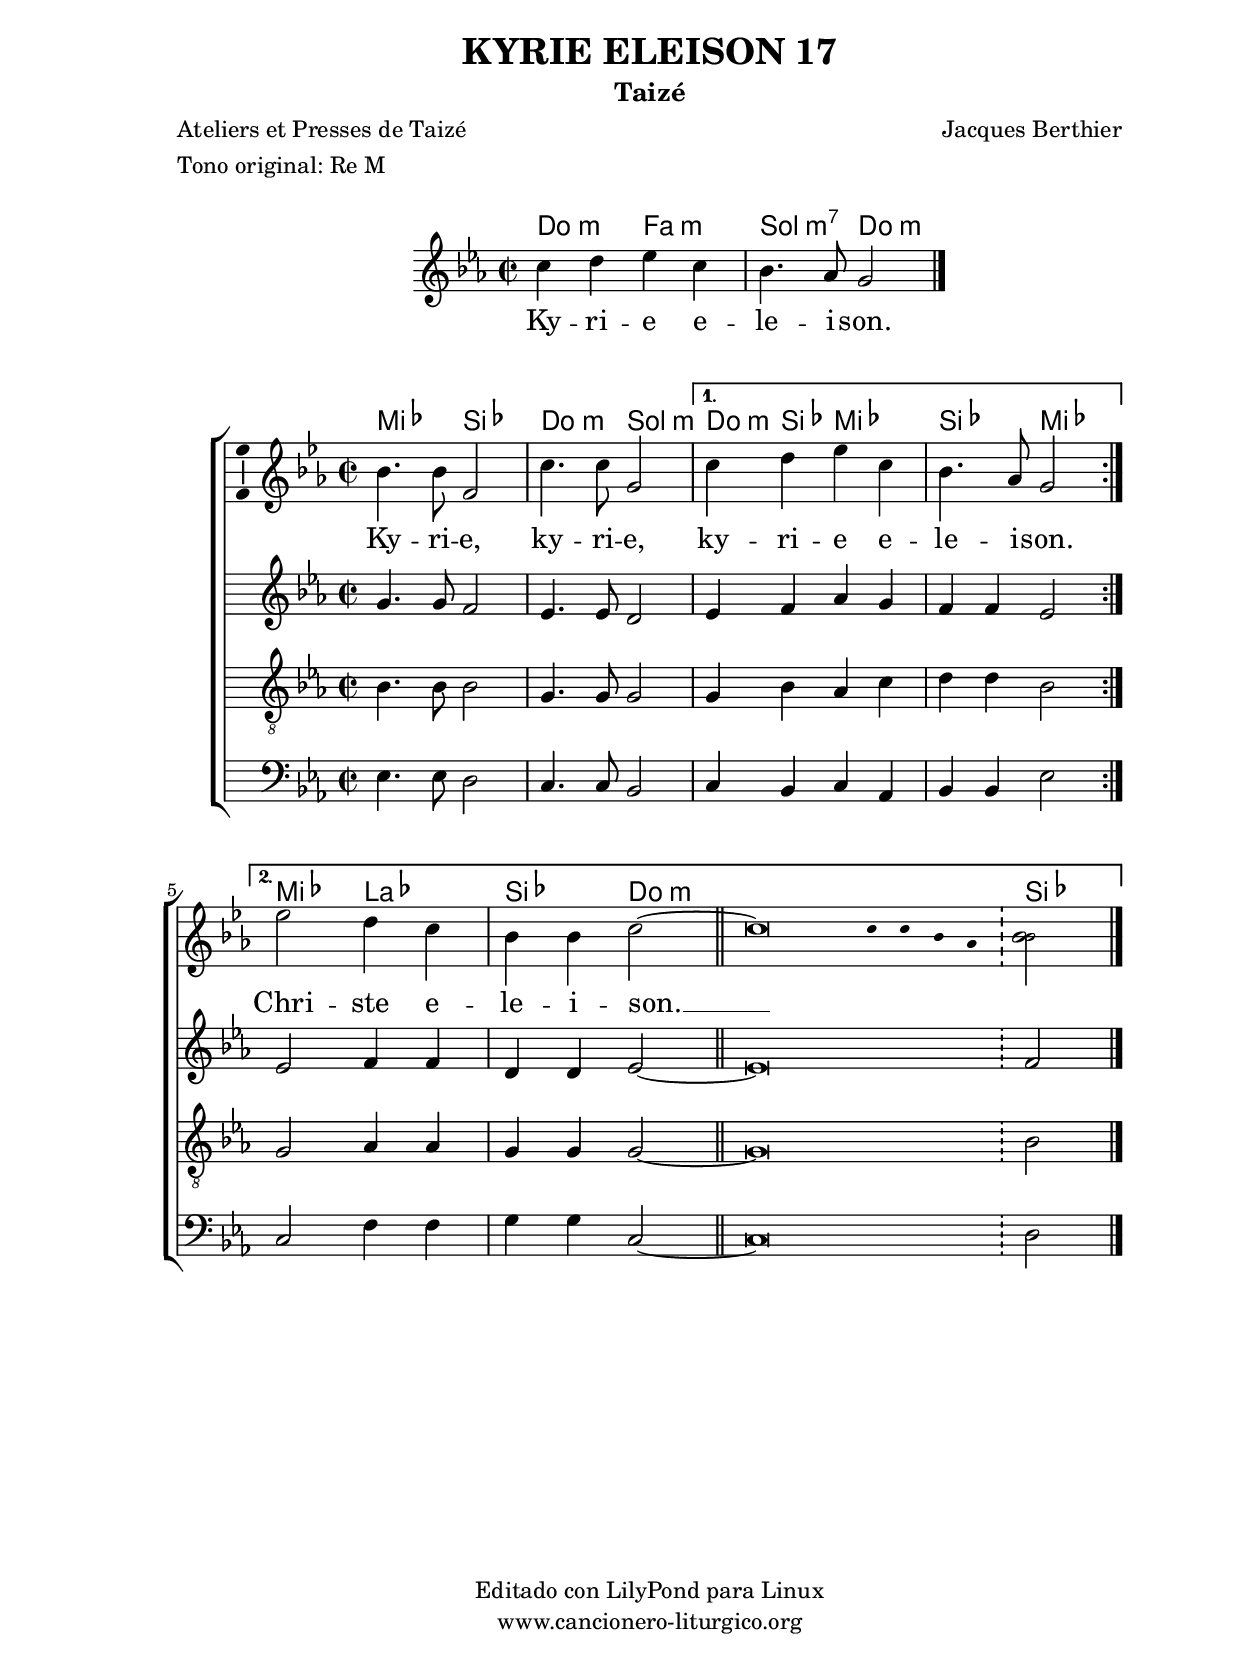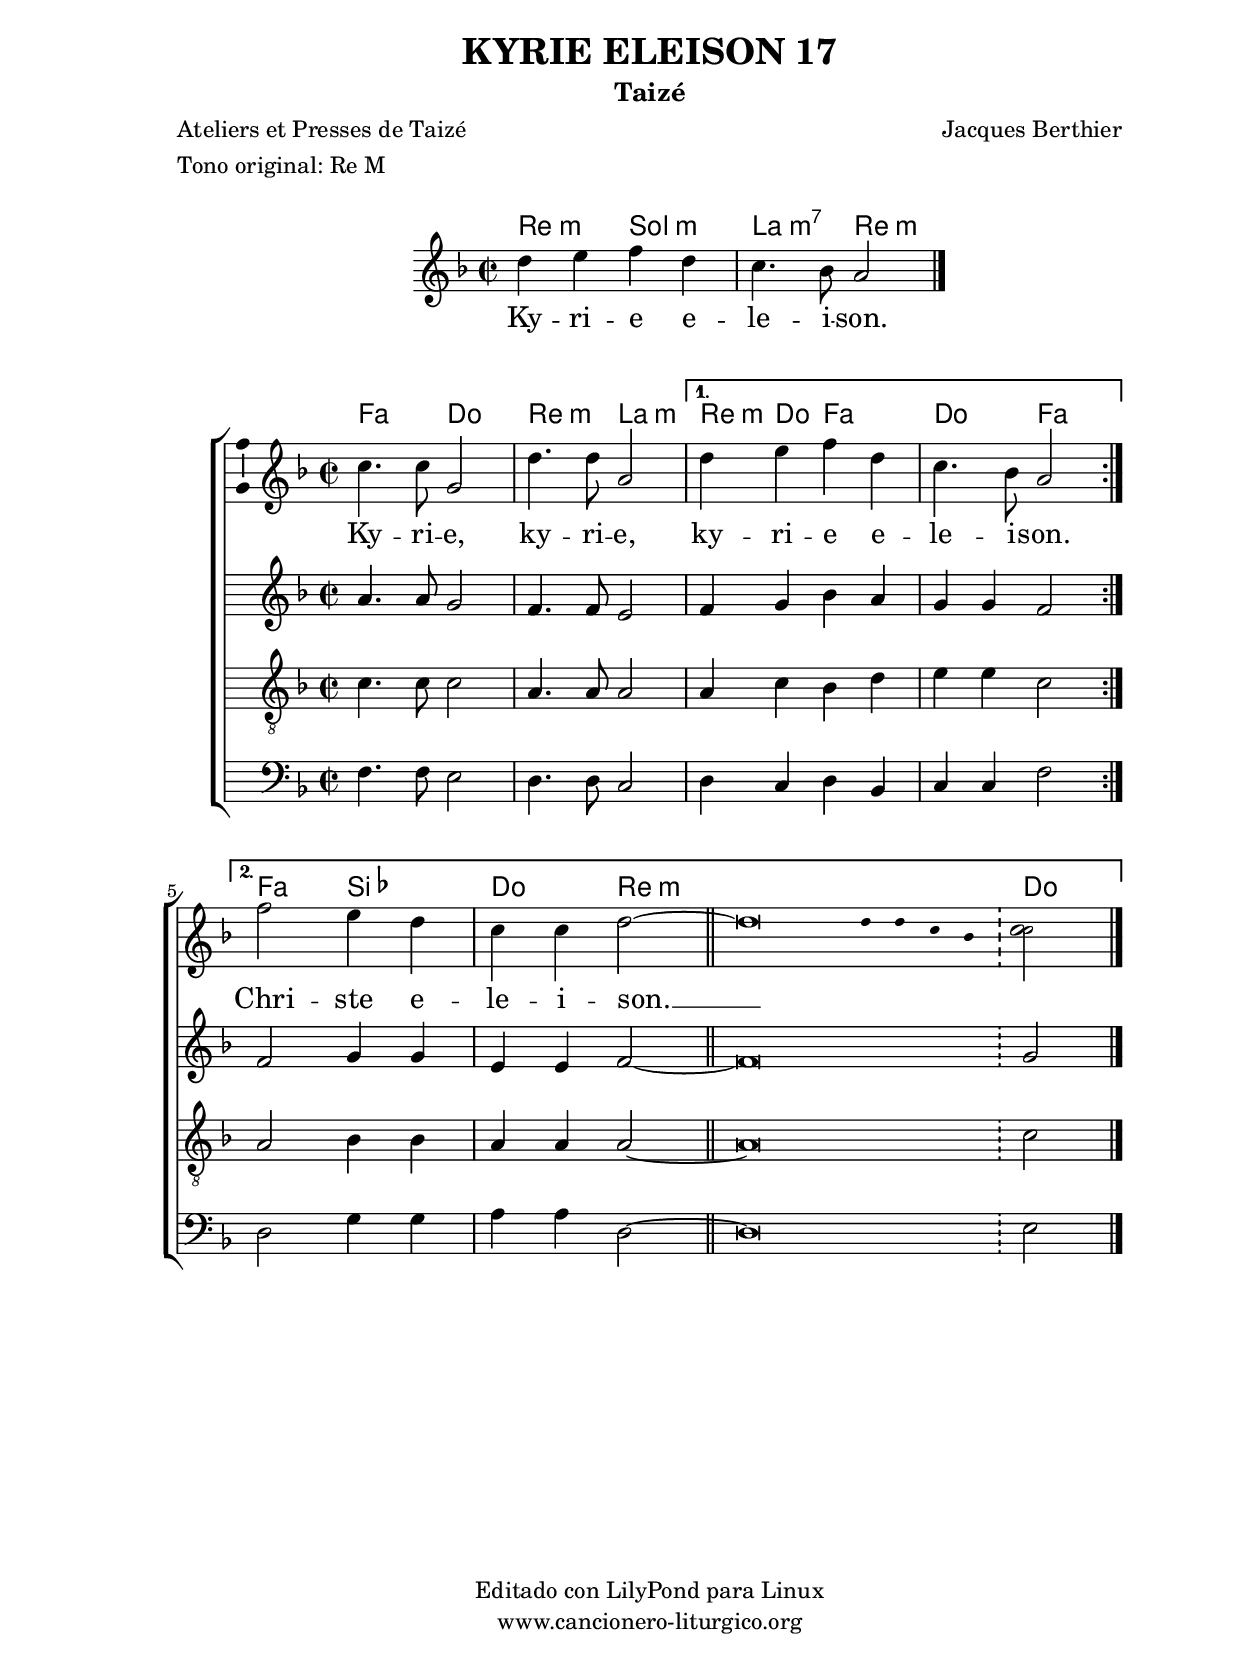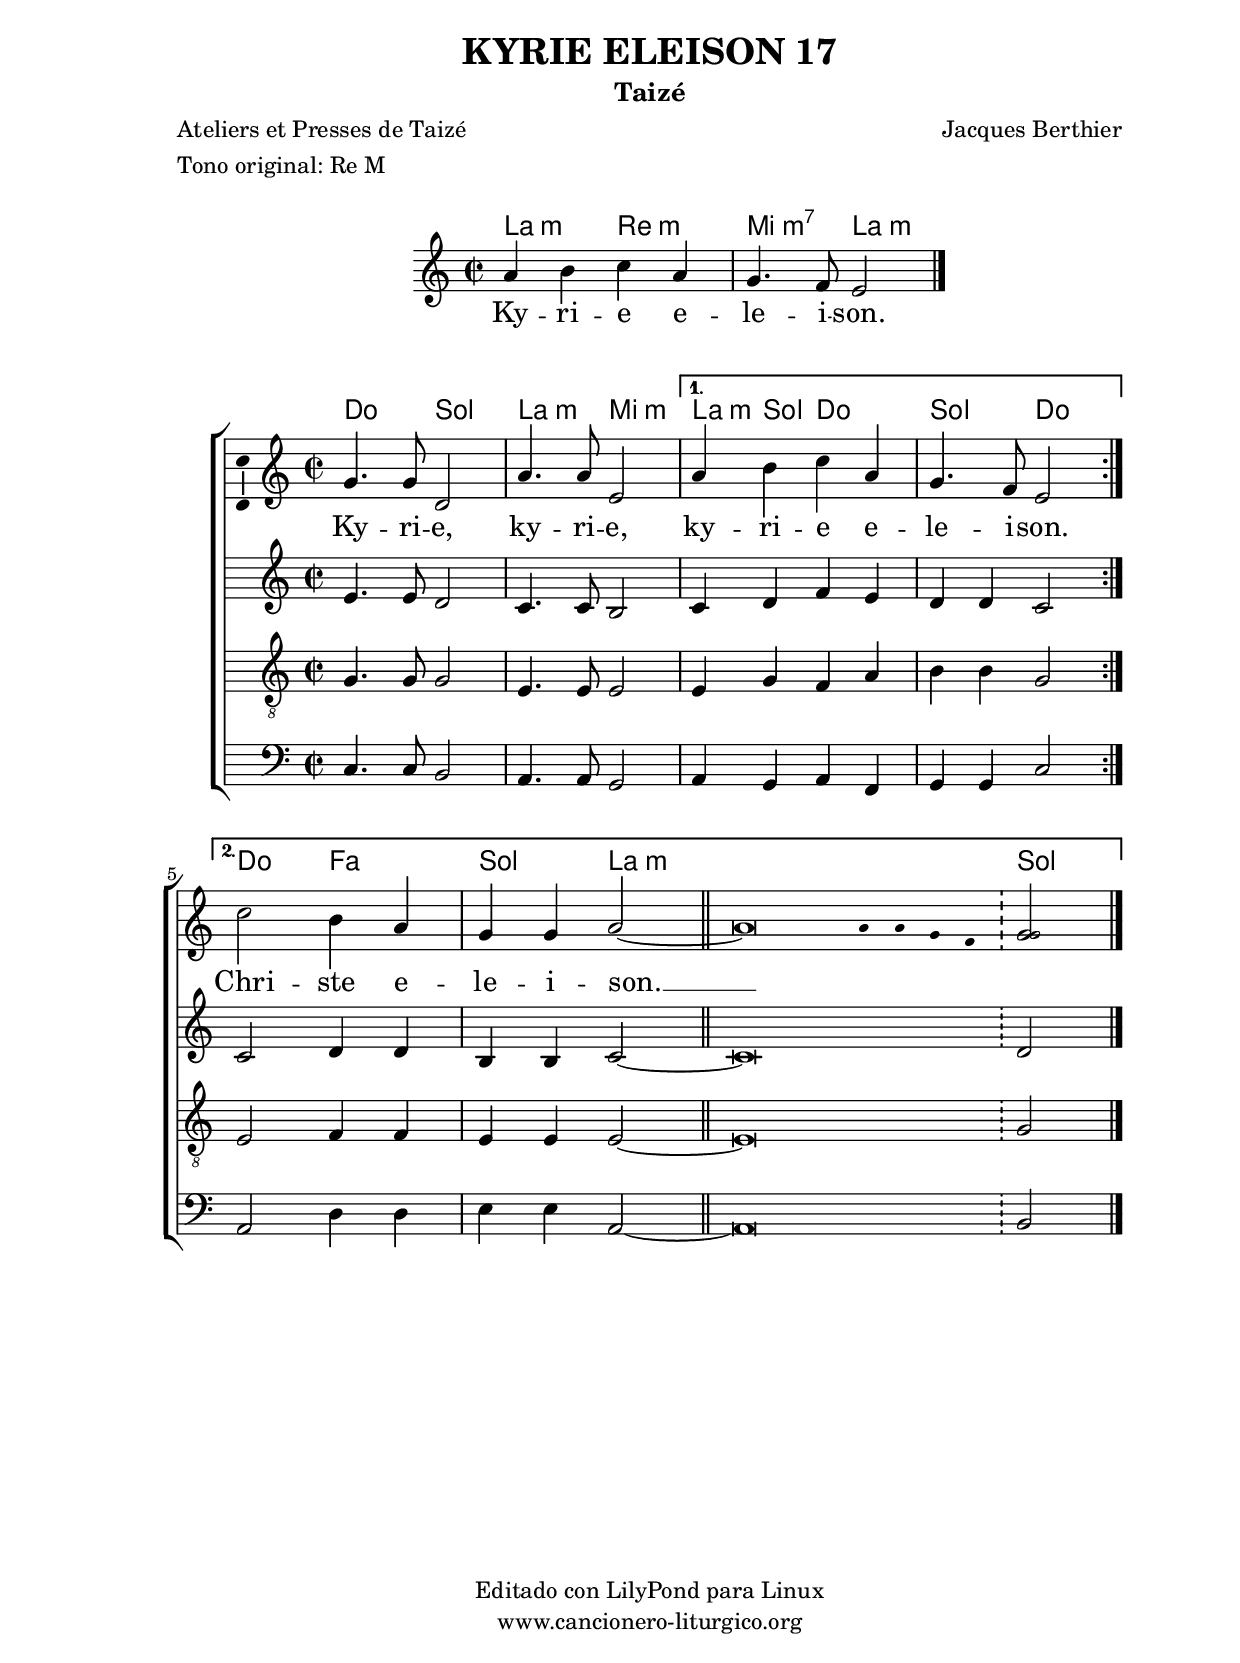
%
%para convertir .midi en .wav:
%timidity filename.midi -Ow -o finename.wav
%
%
%Para convertir de .wav a .mp3:
%lame -h -m j filename.wav
%
%
%para escuchar el midi:
%timidity nombrefichero.midi
%


%versión de lilypond para la que se ha escrito esta partitura:
\version "2.16.0"

	%Tamaño papel
	#(set-default-paper-size "a4")
	%Tamaño partitura
	#(set-global-staff-size 20)
	%No responde al pulsar sobre una nota
	#(ly:set-option 'point-and-click #f)

%parámetros del encabezamiento:
\header {
	title = "KYRIE ELEISON 17"
	subtitle = "Taizé"
	composer = "Jacques Berthier"
	poet = "Ateliers et Presses de Taizé"
	meter = "Tono original: Re M"
	arranger = ""
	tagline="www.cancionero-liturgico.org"
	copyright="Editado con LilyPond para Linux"
	}

%parámetros asociados al papel:
\paper  {
	oddHeaderMarkup = \markup {\fill-line { \on-the-fly #not-first-page \fromproperty #'header:title \on-the-fly #not-first-page \fromproperty #'header:composer }}
	evenHeaderMarkup = \markup {\fill-line { \fromproperty #'header:composer \fromproperty #'header:title }}
	#(set-paper-size "a4")
	print-page-number = ##f
	first-page-number = 1
	print-first-page-number = ##f
%	head-separation = 3.0 \cm
	top-margin = 2.0 \cm
	bottom-margin = 0.5\cm
%%%	bottom-margin = -2.0\cm
	left-margin = 3.0 \cm
	line-width = 16.0 \cm 
	indent = 8\mm
	interscoreline = 2.\mm
	between-system-space = 15\mm
%	para que las partituras no llenen la hoja:
	ragged-bottom = ##t
%	idem para la última hoja:
	ragged-last-bottom = ##f
%	para que las partituras llenen el ancho del papel:
	ragged-last = ##f
	after-title-space = 2.5 \cm
%page-count=1
%system-count=8

	%Flexible Vertical Spacing
%	markup-markup-spacing =
%	#'((basic-distance . 15) (minimum-distance . 15) (padding . 3))
	markup-system-spacing =
	#'((basic-distance . 15) (minimum-distance . 15) (padding . 3))
	system-system-spacing =
	#'((basic-distance . 15) (minimum-distance . 15) (padding . 3))
	score-system-spacing =
	#'((basic-distance . 15) (minimum-distance . 15) (padding . 5))
%	top-system-spacing = % header
%	#'((basic-distance . 8) (minimum-distance . 0) (padding . 0))
%	top-markup-spacing =
%	#'((basic-distance . 20) (minimum-distance . 20) (padding . 0))
	last-bottom-spacing = % footer
	#'((basic-distance . 5) (minimum-distance . 5) (padding . 0))
%	score-markup-spacing =
%	#'((basic-distance . 16) (minimum-distance . 13) (padding . 0))

	}


%parámetros que afectan a toda la partitura:
global =  {
	%clave de sol (G):
	\clef G
	%armadura:
	\key ees \major
	\tempo 4=80
	\set Score.tempoHideNote = ##t
	}


acordesintro = {
	\italianChords
	\chordmode {
%%%	\transpose c e
{

c2:m f:m g:m7 c:m

	}
	}
}


melodiaintro = 

%%%\transpose c e
{
	\relative c''{
	\time 2/2

c4 d ees c
bes4. aes8 g2

\bar "|."
	}
	}


acordes = {
	\italianChords
	\chordmode {
%%%	\transpose c e
{

\repeat volta 2 {
ees2 bes c:m g:m
}
\alternative {
{
c4:m bes ees2 bes ees
}
{
ees2 aes bes c:m s1

s2 bes2
}
}

	}
	}
}

stemOn = { \revert Staff.Stem #'transparent }
stemOff = { \override Staff.Stem #'transparent = ##t }

melodia = 

%%%\transpose c e
{
	\relative c''{
	\time 2/2

\repeat volta 2 {
bes4. bes8 f2
c'4. c8 g2
}
\alternative {
{
c4 d ees c
bes4. aes8 g2
}
{
ees'2 d4 c
bes4 bes c2~
\bar "||"
c\breve*1/2

\bar ""

<<
{
s2
\bar "dashed"
bes2
}
{
\stemOff
\tweak #'font-size #-3 c4*2/4
\tweak #'font-size #-3 c4*2/4
\tweak #'font-size #-3 bes4*2/4
\tweak #'font-size #-3 aes4*2/4
\stemOn
\tweak #'font-size #-3 bes2
}
>>
}
}

\bar ":|"
	}
	}

melodiados = 

%%%\transpose c e
{
	\relative c''{
	\time 2/2

\repeat volta 2 {
g4. g8 f2
ees4. ees8 d2
}
\alternative {
{
ees4 f aes g
f4 f ees2
}
{
ees2 f4 f
d4 d ees2~
ees\breve*1/2

s2 f2
}
}

\bar "|."
	}
	}

melodiatres = 

%%%\transpose c e
{
	\relative c'{
	\time 2/2

\clef "G_8"

\repeat volta 2 {
bes4. bes8 bes2
g4. g8 g2
}
\alternative {
{
g4 bes aes c
d4 d bes2
}
{
g2 aes4 aes
g4 g g2~
g\breve*1/2

s2 bes2
}
}

\bar "|."
	}
	}

melodiacuatro = 

%%%\transpose c e
{
	\relative c{
	\time 2/2

\repeat volta 2 {
ees4. ees8 d2
c4. c8 bes2
}
\alternative {
{
c4 bes c aes
bes4 bes ees2
}
{
c2 f4 f
g4 g c,2~
c\breve*1/2

s2 d2
}
}

\bar "|."
	}
	}

textointro = \lyricmode {
Ky -- ri -- e e -- le -- i -- son.

}

texto = \lyricmode {
Ky -- ri -- e, ky -- ri -- e,
ky -- ri -- e e -- le -- i -- son.
Chri -- ste e -- le -- i -- son. __

	}


acordesintroStaff = \context ChordNames = acordesintroStaff <<
	\set chordChanges = ##t
	\acordesintro
	>>

acordesStaff = \context ChordNames = acordesStaff <<
	\set chordChanges = ##t
	\acordes
	>>


vozintroStaff = \context Voice = vozintroStaff
<<
	\override Staff.StaffSymbol #'staff-space = #(magstep -0.35)
	\set Staff.midiInstrument = #"english horn"
	\set Staff.midiMinimumVolume = #0.7
	\set Staff.midiMaximumVolume = #0.9
	\global
	\melodiaintro
	>>

vozStaff = \context Voice = vozStaff
\with {\consists "Ambitus_engraver"}
<<
%	\set Staff.instrumentName = ""
%	\set Staff.shortInstrumentName = ""
%	\set Staff.midiInstrument = #"clarinet"
%	\set Staff.midiInstrument = #"cello"
%	\set Staff.midiInstrument = #"flute"
	\set Staff.midiInstrument = #"electric guitar (jazz)"
%	\set Staff.midiInstrument = #"english horn"
%	\set Staff.midiInstrument = #"violin"
%	\set Staff.midiInstrument = #"glockenspiel"
	\set Staff.midiMinimumVolume = #0.7
	\set Staff.midiMaximumVolume = #0.9
	\global
	\melodia
	>>

vozdosStaff = \context Voice = vozdosStaff
<<
	\set Staff.instrumentName = ""
	\set Staff.shortInstrumentName = ""
	\override Staff.StaffSymbol #'staff-space = #(magstep -0.35)
	\set Staff.midiInstrument = #"flute"
	\set Staff.midiMinimumVolume = #0.7
	\set Staff.midiMaximumVolume = #0.9
	\global
	\melodiados
	>>

voztresStaff = \context Voice = voztresStaff
<<
	\set Staff.instrumentName = ""
	\set Staff.shortInstrumentName = ""
	\override Staff.StaffSymbol #'staff-space = #(magstep -0.35)
	\set Staff.midiInstrument = #"flute"
	\set Staff.midiMinimumVolume = #0.7
	\set Staff.midiMaximumVolume = #0.9
	\global
%%%	%Cambio a clave de fa (F):
%%%	\clef F
	\melodiatres
	>>

vozcuatroStaff = \context Voice = vozcuatroStaff
<<
	\set Staff.instrumentName = ""
	\set Staff.shortInstrumentName = ""
	\override Staff.StaffSymbol #'staff-space = #(magstep -0.35)
	\set Staff.midiInstrument = #"flute"
	\set Staff.midiMinimumVolume = #0.7
	\set Staff.midiMaximumVolume = #0.9
	\global
	%Cambio a clave de fa (F):
	\clef F
	\melodiacuatro
	>>

textointroStaff = \context Lyrics = textointroStaff <<
	\lyricsto vozintroStaff \textointro
	>>

textoStaff = \context Lyrics = textoStaff <<
	\lyricsto vozStaff \texto
	>>

\book {
	\score {
		\context ChoirStaff {
%			\override StaffGroup.SystemStartBracket #'collapse-height = #1
%			\override Score.SystemStartBar #'collapse-height = #1
			<<
			\acordesintroStaff
			\vozintroStaff
			\textointroStaff
			>>
			}
		\layout {
%system-count=1
			indent = 4.0 \cm
			line-width= 13.0 \cm
			raggedright = ##t
	    		\context {
				\Lyrics
				\override LyricText #'font-size = #2
				}
	   		 \context {
				\Score
				\override StaffSymbol #'staff-space = #(magstep +3)
				}
			}
		}
	\score {
		\context ChoirStaff {
%			\override StaffGroup.SystemStartBracket #'collapse-height = #1
%			\override Score.SystemStartBar #'collapse-height = #1
			<<
			\acordesStaff
			\vozStaff
			\textoStaff
			\vozdosStaff
			\voztresStaff
			\vozcuatroStaff
			>>
			}
		\layout {
	    		\context {
				\Lyrics
				\override LyricText #'font-size = #2
				}
	   		 \context {
				\Score
				\override StaffSymbol #'staff-space = #(magstep +3)
				}
			}
		}
	\score {
		\unfoldRepeats
		\context ChoirStaff {
			<<
			\acordesintroStaff
			\vozintroStaff
			>>
			<<
			\acordesStaff
			\vozStaff
			\vozdosStaff
			\voztresStaff
			\vozcuatroStaff
			>>
			}
		\midi {
	  		\context {
	  			\Score
				tempoWholesPerMinute = #(ly:make-moment 70 4)
				}
			}
		}
	}



#(define output-suffix "C")
\book {
	\score {
		\context ChoirStaff {
%			\override StaffGroup.SystemStartBracket #'collapse-height = #1
%			\override Score.SystemStartBar #'collapse-height = #1
\transpose c d
			<<
			\acordesintroStaff
			\vozintroStaff
			\textointroStaff
			>>
			}
		\layout {
%system-count=1
			indent = 4.0 \cm
			line-width= 13.0 \cm
			raggedright = ##t
	    		\context {
				\Lyrics
				\override LyricText #'font-size = #2
				}
	   		 \context {
				\Score
				\override StaffSymbol #'staff-space = #(magstep +3)
				}
			}
		}
	\score {
		\context ChoirStaff {
%			\override StaffGroup.SystemStartBracket #'collapse-height = #1
%			\override Score.SystemStartBar #'collapse-height = #1
\transpose c d
			<<
			\acordesStaff
			\vozStaff
			\textoStaff
			\vozdosStaff
			\voztresStaff
			\vozcuatroStaff
			>>
			}
		\layout {
	    		\context {
				\Lyrics
				\override LyricText #'font-size = #2
				}
	   		 \context {
				\Score
				\override StaffSymbol #'staff-space = #(magstep +3)
				}
			}
		}
	}

#(define output-suffix "S")
\book {
	\score {
		\context ChoirStaff {
%			\override StaffGroup.SystemStartBracket #'collapse-height = #1
%			\override Score.SystemStartBar #'collapse-height = #1
\transpose c a,
			<<
			\acordesintroStaff
			\vozintroStaff
			\textointroStaff
			>>
			}
		\layout {
%system-count=1
			indent = 4.0 \cm
			line-width= 13.0 \cm
			raggedright = ##t
	    		\context {
				\Lyrics
				\override LyricText #'font-size = #2
				}
	   		 \context {
				\Score
				\override StaffSymbol #'staff-space = #(magstep +3)
				}
			}
		}
	\score {
		\context ChoirStaff {
%			\override StaffGroup.SystemStartBracket #'collapse-height = #1
%			\override Score.SystemStartBar #'collapse-height = #1
\transpose c a,
			<<
			\acordesStaff
			\vozStaff
			\textoStaff
			\vozdosStaff
			\voztresStaff
			\vozcuatroStaff
			>>
			}
		\layout {
	    		\context {
				\Lyrics
				\override LyricText #'font-size = #2
				}
	   		 \context {
				\Score
				\override StaffSymbol #'staff-space = #(magstep +3)
				}
			}
		}
	}


